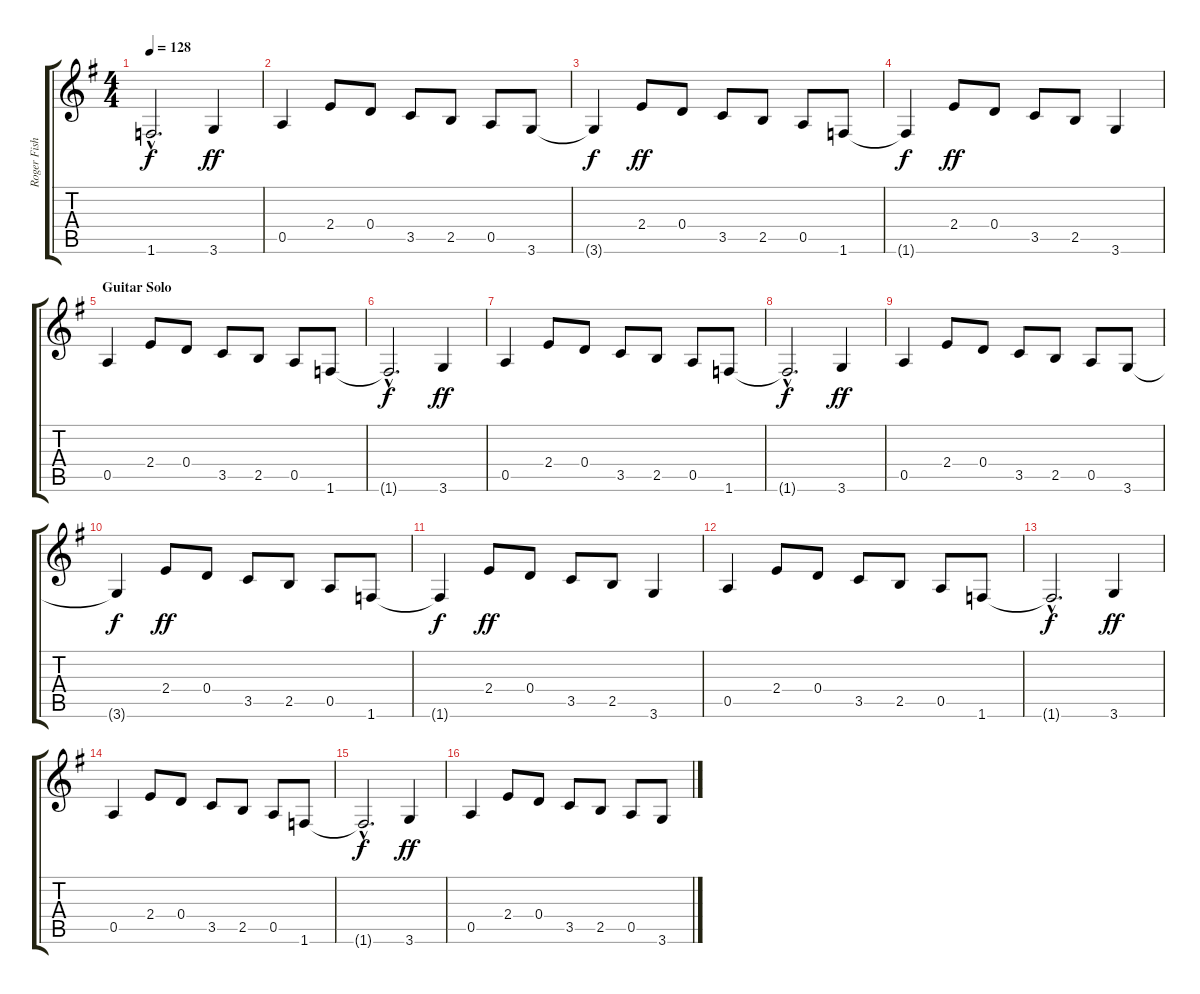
\track ("Roger Fisher" "Roger Fish") {instrument overdrivenguitar}
\staff {score tabs}
\tuning (E4 B3 G3 D3 A2 E2) {hide}
\ts (4 4)
\tempo 128
\clef g2
\ks g
1.6{hac t}.2{d dy f} 3.6.4{dy ff} |
0.5.4 2.4.8 0.4.8 3.5.8 2.5.8 0.5.8 3.6.8 |
3.6{t}.4{dy f} 2.4.8{dy ff} 0.4.8 3.5.8 2.5.8 0.5.8 1.6.8 |
1.6{t}.4{dy f} 2.4.8{dy ff} 0.4.8 3.5.8 2.5.8 3.6.4 |
\section ("" "Guitar Solo")
0.5.4 2.4.8 0.4.8 3.5.8 2.5.8 0.5.8 1.6.8 |
1.6{hac t}.2{d dy f} 3.6.4{dy ff} |
0.5.4 2.4.8 0.4.8 3.5.8 2.5.8 0.5.8 1.6.8 |
1.6{hac t}.2{d dy f} 3.6.4{dy ff} |
0.5.4 2.4.8 0.4.8 3.5.8 2.5.8 0.5.8 3.6.8 |
3.6{t}.4{dy f} 2.4.8{dy ff} 0.4.8 3.5.8 2.5.8 0.5.8 1.6.8 |
1.6{t}.4{dy f} 2.4.8{dy ff} 0.4.8 3.5.8 2.5.8 3.6.4 |
0.5.4 2.4.8 0.4.8 3.5.8 2.5.8 0.5.8 1.6.8 |
1.6{hac t}.2{d dy f} 3.6.4{dy ff} |
0.5.4 2.4.8 0.4.8 3.5.8 2.5.8 0.5.8 1.6.8 |
1.6{hac t}.2{d dy f} 3.6.4{dy ff} |
0.5.4 2.4.8 0.4.8 3.5.8 2.5.8 0.5.8 3.6.8
